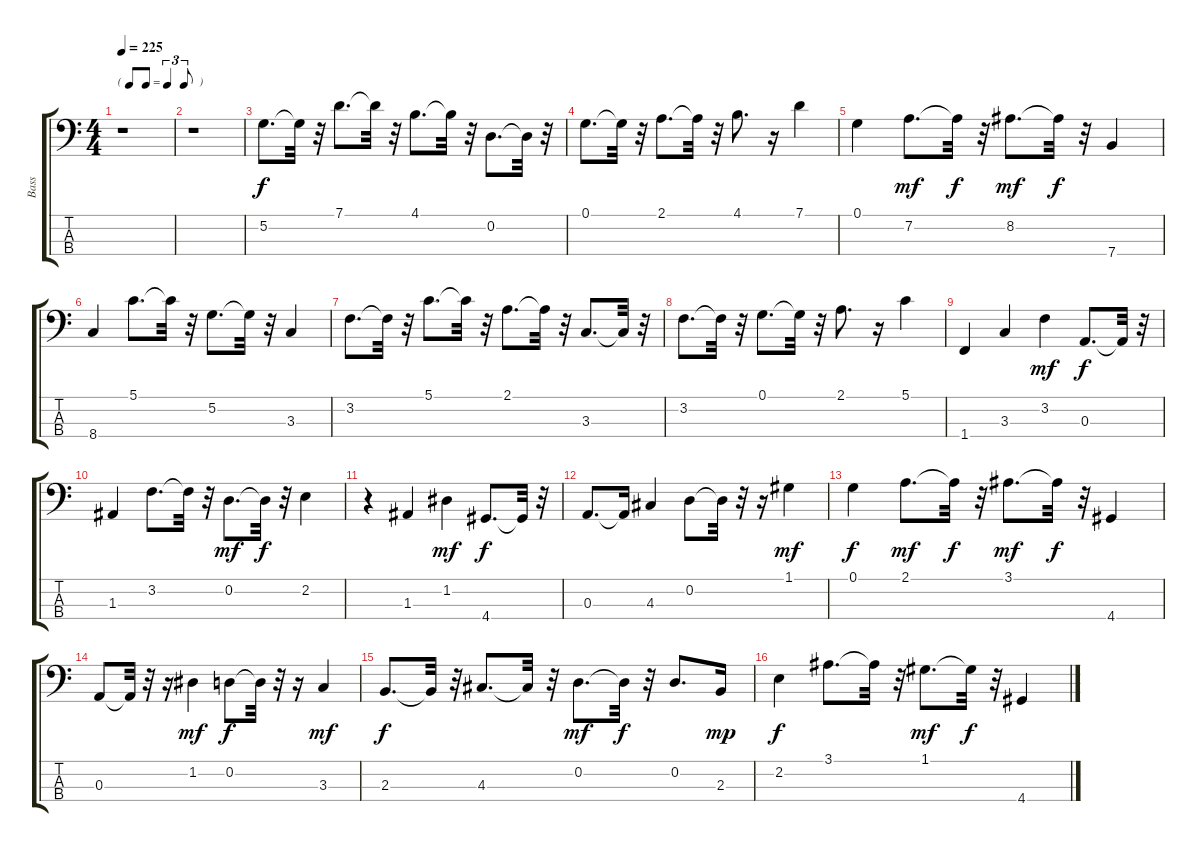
\track ("Bass    " "Bass    ") {instrument acousticbass}
\staff {score tabs}
\tuning (G2 D2 A1 E1) {hide}
\ts (4 4)
\tf triplet8th
\tempo 225
\clef f4
\ks c
r.1{dy f instrument acousticbass} |
r.1 |
5.2.8{d} 5.2{t}.32 r.32 7.1.8{d} 7.1{t}.32 r.32 4.1.8{d} 4.1{t}.32 r.32 0.2.8{d} 0.2{t}.32 r.32 |
0.1.8{d} 0.1{t}.32 r.32 2.1.8{d} 2.1{t}.32 r.32 4.1.8{d} r.16 7.1.4 |
0.1.4 7.2.8{d dy mf} 7.2{t}.32{dy f} r.32 8.2.8{d dy mf} 8.2{t}.32{dy f} r.32 7.4.4 |
8.4.4 5.1.8{d} 5.1{t}.32 r.32 5.2.8{d} 5.2{t}.32 r.32 3.3.4 |
3.2.8{d} 3.2{t}.32 r.32 5.1.8{d} 5.1{t}.32 r.32 2.1.8{d} 2.1{t}.32 r.32 3.3.8{d} 3.3{t}.32 r.32 |
3.2.8{d} 3.2{t}.32 r.32 0.1.8{d} 0.1{t}.32 r.32 2.1.8{d} r.16 5.1.4 |
1.4.4 3.3.4 3.2.4{dy mf} 0.3.8{d dy f} 0.3{t}.32 r.32 |
1.3.4 3.2.8{d} 3.2{t}.32 r.32 0.2.8{d dy mf} 0.2{t}.32{dy f} r.32 2.2.4 |
r.4 1.3.4 1.2.4{dy mf} 4.4.8{d dy f} 4.4{t}.32 r.32 |
0.3.8{d} 0.3{t}.16 4.3.4 0.2.8 0.2{t}.32 r.32 r.16 1.1.4{dy mf} |
0.1.4{dy f} 2.1.8{d dy mf} 2.1{t}.32{dy f} r.32 3.1.8{d dy mf} 3.1{t}.32{dy f} r.32 4.4.4 |
0.3.8 0.3{t}.32 r.32 r.16 1.2.4{dy mf} 0.2.8{dy f} 0.2{t}.32 r.32 r.16 3.3.4{dy mf} |
2.3.8{d dy f} 2.3{t}.32 r.32 4.3.8{d} 4.3{t}.32 r.32 0.2.8{d dy mf} 0.2{t}.32{dy f} r.32 0.2.8{d} 2.3.16{dy mp} |
2.2.4{dy f} 3.1.8{d} 3.1{t}.32 r.32 1.1.8{d dy mf} 1.1{t}.32{dy f} r.32 4.4.4
